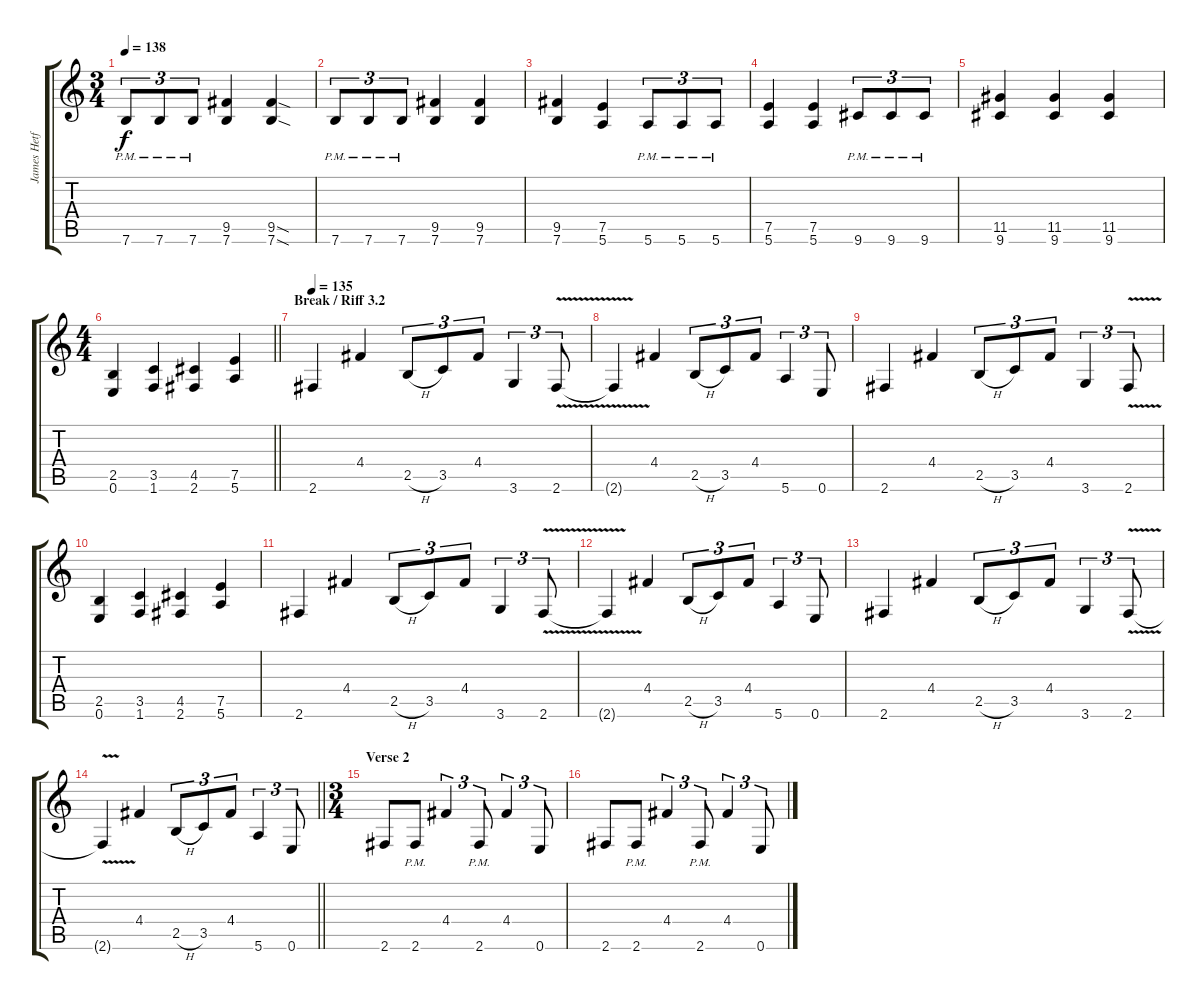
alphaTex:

\track ("James Hetfield Riff" "James Hetf") {instrument distortionguitar}
\staff {score tabs}
\tuning (E4 B3 G3 D3 A2 E2) {hide}
\ts (3 4)
\tempo 138
\clef g2
\ks c
7.6{pm}.8{tu (3 2) dy f} 7.6{pm}.8{tu (3 2)} 7.6{pm}.8{tu (3 2)} (9.5 7.6).4 (9.5{sod} 7.6{sod}).4 |
7.6{pm}.8{tu (3 2)} 7.6{pm}.8{tu (3 2)} 7.6{pm}.8{tu (3 2)} (9.5 7.6).4 (9.5 7.6).4 |
(9.5 7.6).4 (7.5 5.6).4 5.6{pm}.8{tu (3 2)} 5.6{pm}.8{tu (3 2)} 5.6{pm}.8{tu (3 2)} |
(7.5 5.6).4 (7.5 5.6).4 9.6{pm}.8{tu (3 2)} 9.6{pm}.8{tu (3 2)} 9.6{pm}.8{tu (3 2)} |
(11.5 9.6).4 (11.5 9.6).4 (11.5 9.6).4 |
\ts (4 4)
\barLineRight lightlight
(2.5 0.6).4 (3.5 1.6).4 (4.5 2.6).4 (7.5 5.6).4 |
\section ("" "Break / Riff 3.2")
\tempo 135
2.6.4 4.4.4 2.5{h}.8{tu (3 2)} 3.5.8{tu (3 2)} 4.4.8{tu (3 2)} 3.6.4{tu (3 2)} 2.6{v}.8{tu (3 2)} |
2.6{v t}.4 4.4.4 2.5{h}.8{tu (3 2)} 3.5.8{tu (3 2)} 4.4.8{tu (3 2)} 5.6.4{tu (3 2)} 0.6.8{tu (3 2)} |
2.6.4 4.4.4 2.5{h}.8{tu (3 2)} 3.5.8{tu (3 2)} 4.4.8{tu (3 2)} 3.6.4{tu (3 2)} 2.6{v}.8{tu (3 2)} |
(2.5 0.6).4 (3.5 1.6).4 (4.5 2.6).4 (7.5 5.6).4 |
2.6.4 4.4.4 2.5{h}.8{tu (3 2)} 3.5.8{tu (3 2)} 4.4.8{tu (3 2)} 3.6.4{tu (3 2)} 2.6{v}.8{tu (3 2)} |
2.6{v t}.4 4.4.4 2.5{h}.8{tu (3 2)} 3.5.8{tu (3 2)} 4.4.8{tu (3 2)} 5.6.4{tu (3 2)} 0.6.8{tu (3 2)} |
2.6.4 4.4.4 2.5{h}.8{tu (3 2)} 3.5.8{tu (3 2)} 4.4.8{tu (3 2)} 3.6.4{tu (3 2)} 2.6{v}.8{tu (3 2)} |
\barLineRight lightlight
2.6{v t}.4 4.4.4 2.5{h}.8{tu (3 2)} 3.5.8{tu (3 2)} 4.4.8{tu (3 2)} 5.6.4{tu (3 2)} 0.6.8{tu (3 2)} |
\ts (3 4)
\section ("" "Verse 2")
2.6.8 2.6{pm}.8 4.4.4{tu (3 2)} 2.6{pm}.8{tu (3 2)} 4.4.4{tu (3 2)} 0.6.8{tu (3 2)} |
2.6.8 2.6{pm}.8 4.4.4{tu (3 2)} 2.6{pm}.8{tu (3 2)} 4.4.4{tu (3 2)} 0.6.8{tu (3 2)}
